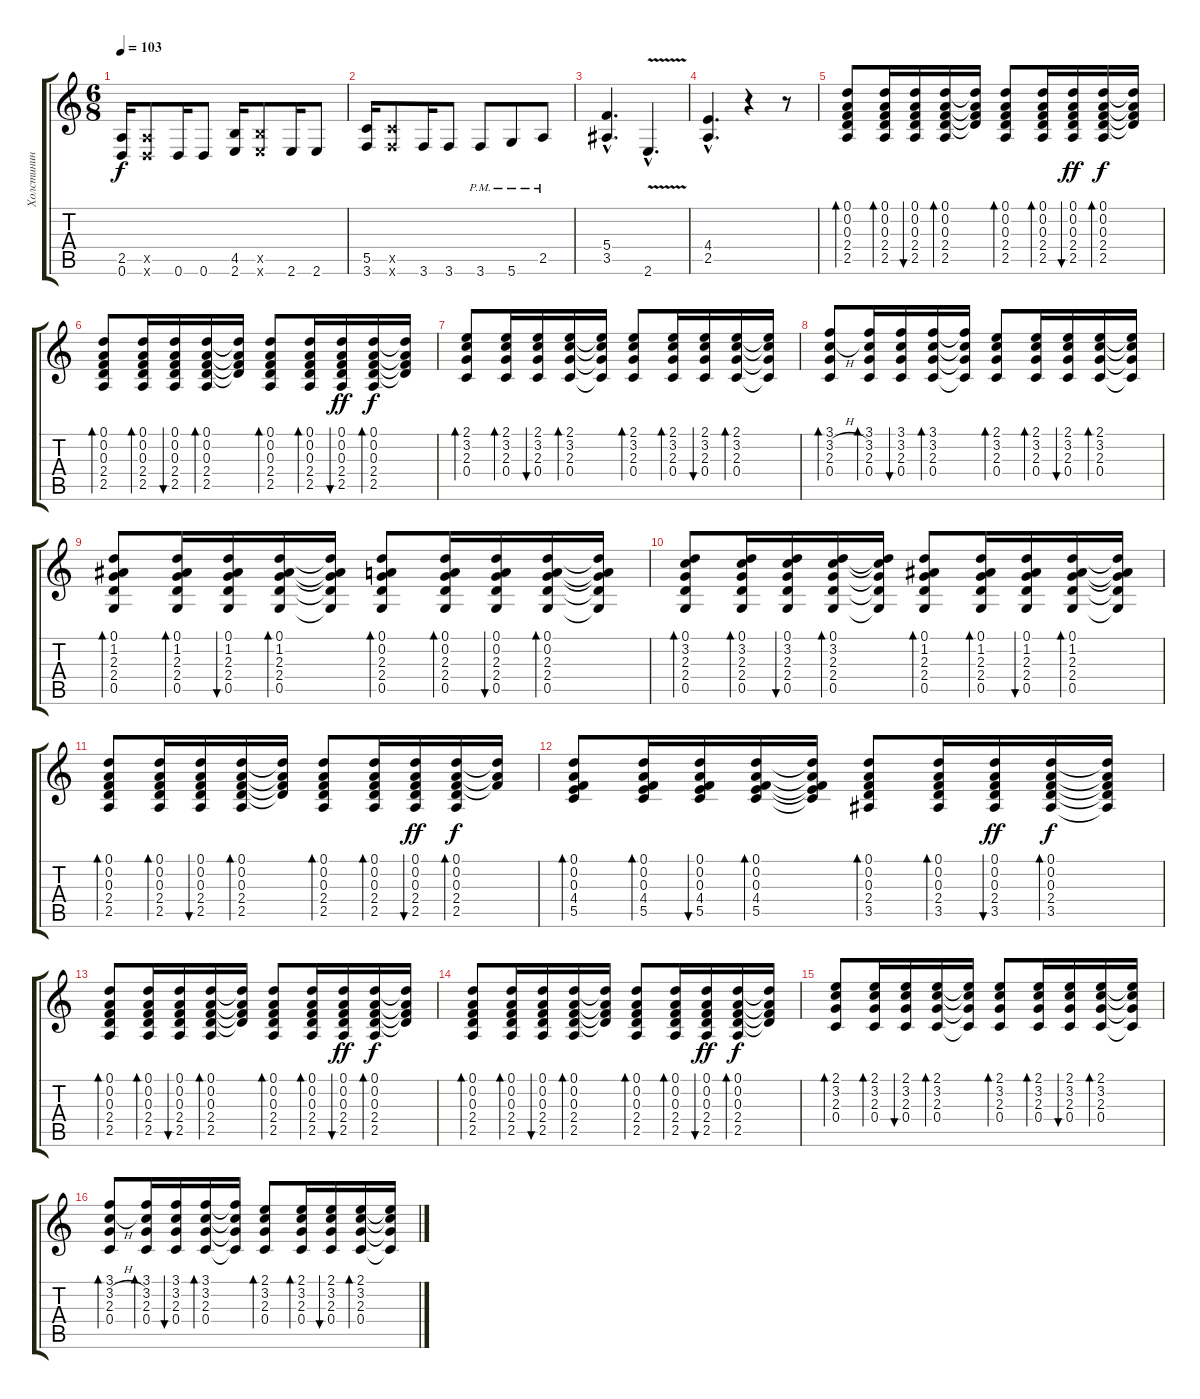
\track ("Холстинин " "Холстинин ") {instrument distortionguitar}
\staff {score tabs}
\tuning (D4 A3 F3 C3 G2 D2) {hide}
\ts (6 8)
\tempo 103
\clef g2
\ks c
(2.5 0.6).16{dy f} (2.5{x} 0.6{x}).8 0.6.16 0.6.8 (4.5 2.6).16 (4.5{x} 2.6{x}).8 2.6.16 2.6.8 |
(5.5 3.6).16 (5.5{x} 3.6{x}).8 3.6.16 3.6.8 3.6{pm}.8 5.6{pm}.8 2.5{pm}.8 |
(5.4{hac} 3.5{hac}).4{d} 2.6{v hac}.4{d} |
(4.4{hac} 2.5{hac}).4{d} r.4 r.8 |
(0.1 0.2 0.3 2.4 2.5).8{bd 60 volume 8 instrument electricguitarmuted} (0.1 0.2 0.3 2.4 2.5).16{bd 60} (0.1 0.2 0.3 2.4 2.5).16{bu 60} (0.1 0.2 0.3 2.4 2.5).16{bd 60} (0.1{t} 0.2{t} 0.3{t} 2.4{t}).16 (0.1 0.2 0.3 2.4 2.5).8{bd 60} (0.1 0.2 0.3 2.4 2.5).16{bd 60} (0.1 0.2 0.3 2.4 2.5).16{bu 60 dy ff} (0.1 0.2 0.3 2.4 2.5).16{bd 60 dy f} (0.1{t} 0.2{t} 0.3{t} 2.4{t}).16 |
(0.1 0.2 0.3 2.4 2.5).8{bd 60} (0.1 0.2 0.3 2.4 2.5).16{bd 60} (0.1 0.2 0.3 2.4 2.5).16{bu 60} (0.1 0.2 0.3 2.4 2.5).16{bd 60} (0.1{t} 0.2{t} 0.3{t} 2.4{t}).16 (0.1 0.2 0.3 2.4 2.5).8{bd 60} (0.1 0.2 0.3 2.4 2.5).16{bd 60} (0.1 0.2 0.3 2.4 2.5).16{bu 60 dy ff} (0.1 0.2 0.3 2.4 2.5).16{bd 60 dy f} (0.1{t} 0.2{t} 0.3{t} 2.4{t}).16 |
(2.1 3.2 2.3 0.4).8{bd 60} (2.1 3.2 2.3 0.4).16{bd 60} (2.1 3.2 2.3 0.4).16{bu 60} (2.1 3.2 2.3 0.4).16{bd 60} (2.1{t} 3.2{t} 2.3{t} 0.4{t}).16 (2.1 3.2 2.3 0.4).8{bd 60} (2.1 3.2 2.3 0.4).16{bd 60} (2.1 3.2 2.3 0.4).16{bu 60} (2.1 3.2 2.3 0.4).16{bd 60} (2.1{t} 3.2{t} 2.3{t} 0.4{t}).16 |
(3.1 3.2{h} 2.3 0.4).8{bd 60} (3.1 3.2 2.3 0.4).16{bd 60} (3.1 3.2 2.3 0.4).16{bu 60} (3.1 3.2 2.3 0.4).16{bd 60} (3.1{t} 3.2{t} 2.3{t} 0.4{t}).16 (2.1 3.2 2.3 0.4).8{bd 60} (2.1 3.2 2.3 0.4).16{bd 60} (2.1 3.2 2.3 0.4).16{bu 60} (2.1 3.2 2.3 0.4).16{bd 60} (2.1{t} 3.2{t} 2.3{t} 0.4{t}).16 |
(0.1 1.2 2.3 2.4 0.5).8{bd 60} (0.1 1.2 2.3 2.4 0.5).16{bd 60} (0.1 1.2 2.3 2.4 0.5).16{bu 60} (0.1 1.2 2.3 2.4 0.5).16{bd 60} (0.1{t} 1.2{t} 2.3{t} 2.4{t} 0.5{t}).16 (0.1 0.2 2.3 2.4 0.5).8{bd 60} (0.1 0.2 2.3 2.4 0.5).16{bd 60} (0.1 0.2 2.3 2.4 0.5).16{bu 60} (0.1 0.2 2.3 2.4 0.5).16{bd 60} (0.1{t} 0.2{t} 2.3{t} 2.4{t} 0.5{t}).16 |
(0.1 3.2 2.3 2.4 0.5).8{bd 60} (0.1 3.2 2.3 2.4 0.5).16{bd 60} (0.1 3.2 2.3 2.4 0.5).16{bu 60} (0.1 3.2 2.3 2.4 0.5).16{bd 60} (0.1{t} 3.2{t} 2.3{t} 2.4{t} 0.5{t}).16 (0.1 1.2 2.3 2.4 0.5).8{bd 60} (0.1 1.2 2.3 2.4 0.5).16{bd 60} (0.1 1.2 2.3 2.4 0.5).16{bu 60} (0.1 1.2 2.3 2.4 0.5).16{bd 60} (0.1{t} 1.2{t} 2.3{t} 2.4{t} 0.5{t}).16 |
(0.1 0.2 0.3 2.4 2.5).8{bd 60} (0.1 0.2 0.3 2.4 2.5).16{bd 60} (0.1 0.2 0.3 2.4 2.5).16{bu 60} (0.1 0.2 0.3 2.4 2.5).16{bd 60} (0.1{t} 0.2{t} 0.3{t} 2.4{t}).16 (0.1 0.2 0.3 2.4 2.5).8{bd 60} (0.1 0.2 0.3 2.4 2.5).16{bd 60} (0.1 0.2 0.3 2.4 2.5).16{bu 60 dy ff} (0.1 0.2 0.3 2.4 2.5).16{bd 60 dy f} (0.1{t} 0.2{t} 0.3{t}).16 |
(0.1 0.2 0.3 4.4 5.5).8{bd 60} (0.1 0.2 0.3 4.4 5.5).16{bd 60} (0.1 0.2 0.3 4.4 5.5).16{bu 60} (0.1 0.2 0.3 4.4 5.5).16{bd 60} (0.1{t} 0.2{t} 0.3{t} 4.4{t} 5.5{t}).16 (0.1 0.2 0.3 2.4 3.5).8{bd 60} (0.1 0.2 0.3 2.4 3.5).16{bd 60} (0.1 0.2 0.3 2.4 3.5).16{bu 60 dy ff} (0.1 0.2 0.3 2.4 3.5).16{bd 60 dy f} (0.1{t} 0.2{t} 0.3{t} 2.4{t} 3.5{t}).16 |
(0.1 0.2 0.3 2.4 2.5).8{bd 60} (0.1 0.2 0.3 2.4 2.5).16{bd 60} (0.1 0.2 0.3 2.4 2.5).16{bu 60} (0.1 0.2 0.3 2.4 2.5).16{bd 60} (0.1{t} 0.2{t} 0.3{t} 2.4{t}).16 (0.1 0.2 0.3 2.4 2.5).8{bd 60} (0.1 0.2 0.3 2.4 2.5).16{bd 60} (0.1 0.2 0.3 2.4 2.5).16{bu 60 dy ff} (0.1 0.2 0.3 2.4 2.5).16{bd 60 dy f} (0.1{t} 0.2{t} 0.3{t} 2.4{t}).16 |
(0.1 0.2 0.3 2.4 2.5).8{bd 60} (0.1 0.2 0.3 2.4 2.5).16{bd 60} (0.1 0.2 0.3 2.4 2.5).16{bu 60} (0.1 0.2 0.3 2.4 2.5).16{bd 60} (0.1{t} 0.2{t} 0.3{t} 2.4{t}).16 (0.1 0.2 0.3 2.4 2.5).8{bd 60} (0.1 0.2 0.3 2.4 2.5).16{bd 60} (0.1 0.2 0.3 2.4 2.5).16{bu 60 dy ff} (0.1 0.2 0.3 2.4 2.5).16{bd 60 dy f} (0.1{t} 0.2{t} 0.3{t} 2.4{t}).16 |
(2.1 3.2 2.3 0.4).8{bd 60} (2.1 3.2 2.3 0.4).16{bd 60} (2.1 3.2 2.3 0.4).16{bu 60} (2.1 3.2 2.3 0.4).16{bd 60} (2.1{t} 3.2{t} 2.3{t} 0.4{t}).16 (2.1 3.2 2.3 0.4).8{bd 60} (2.1 3.2 2.3 0.4).16{bd 60} (2.1 3.2 2.3 0.4).16{bu 60} (2.1 3.2 2.3 0.4).16{bd 60} (2.1{t} 3.2{t} 2.3{t} 0.4{t}).16 |
(3.1 3.2{h} 2.3 0.4).8{bd 60} (3.1 3.2 2.3 0.4).16{bd 60} (3.1 3.2 2.3 0.4).16{bu 60} (3.1 3.2 2.3 0.4).16{bd 60} (3.1{t} 3.2{t} 2.3{t} 0.4{t}).16 (2.1 3.2 2.3 0.4).8{bd 60} (2.1 3.2 2.3 0.4).16{bd 60} (2.1 3.2 2.3 0.4).16{bu 60} (2.1 3.2 2.3 0.4).16{bd 60} (2.1{t} 3.2{t} 2.3{t} 0.4{t}).16
